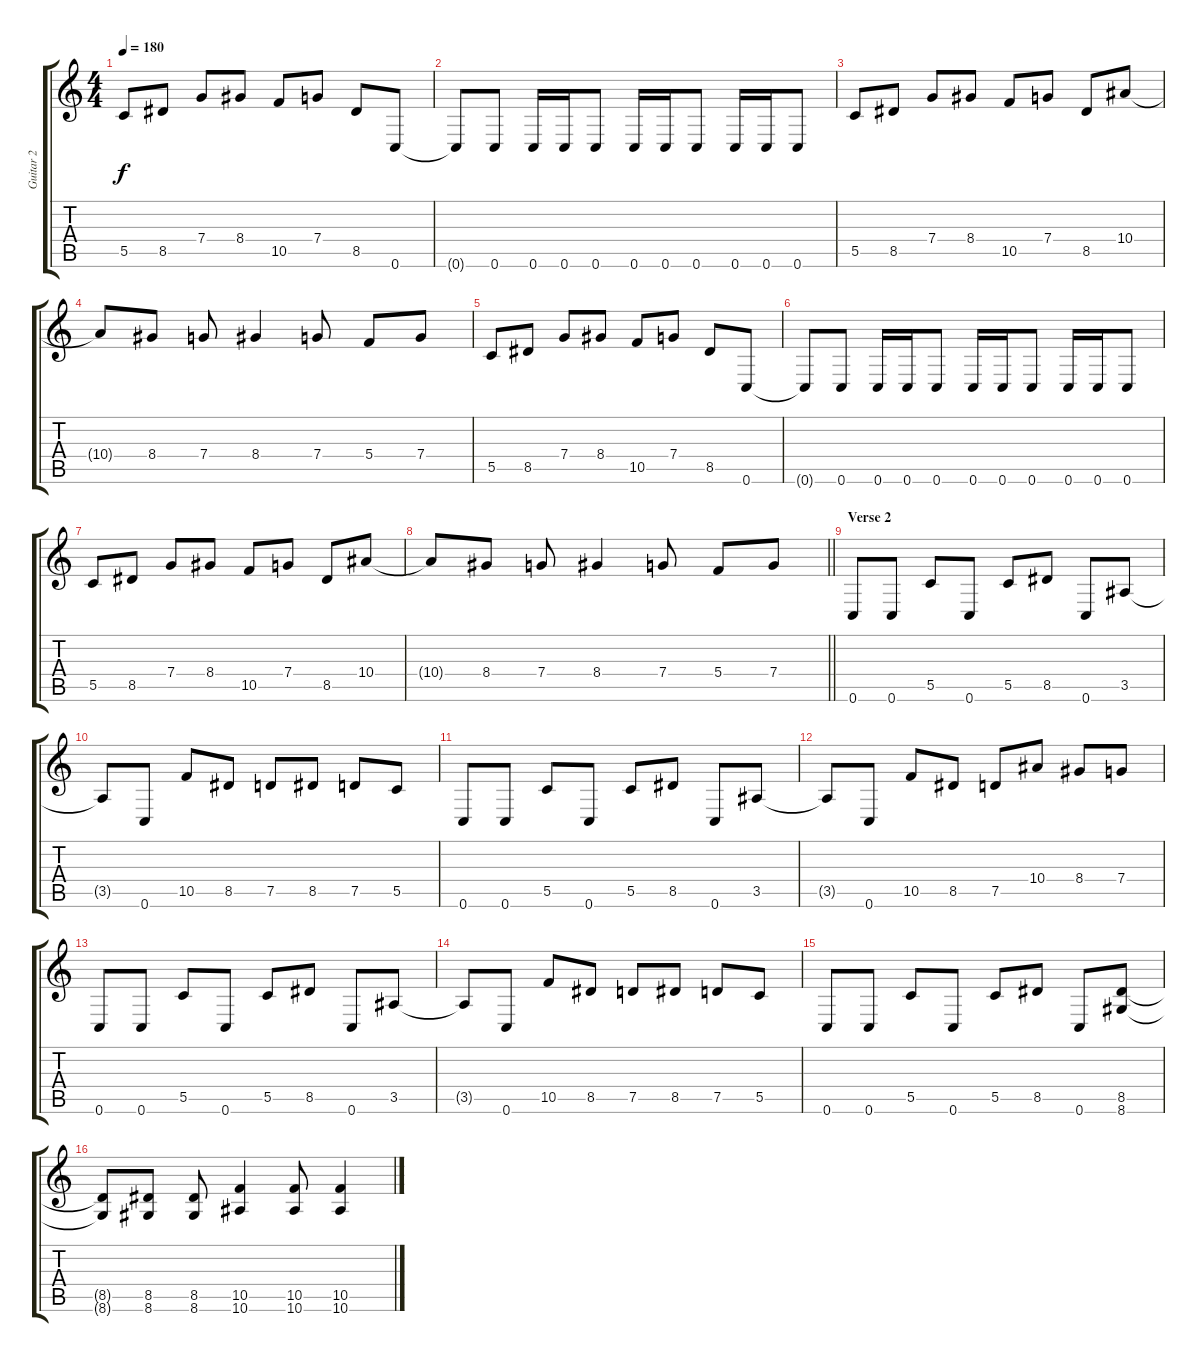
\track ("Guitar 2" "Guitar 2") {instrument overdrivenguitar}
\staff {score tabs}
\tuning (D4 A3 F3 C3 G2 C2) {hide}
\ts (4 4)
\tempo 180
\clef g2
\ks c
5.5.8{dy f} 8.5.8 7.4.8 8.4.8 10.5.8 7.4.8 8.5.8 0.6.8 |
0.6{t}.8 0.6.8 0.6.16 0.6.16 0.6.8 0.6.16 0.6.16 0.6.8 0.6.16 0.6.16 0.6.8 |
5.5.8 8.5.8 7.4.8 8.4.8 10.5.8 7.4.8 8.5.8 10.4.8 |
10.4{t}.8 8.4.8 7.4.8 8.4.4 7.4.8 5.4.8 7.4.8 |
5.5.8 8.5.8 7.4.8 8.4.8 10.5.8 7.4.8 8.5.8 0.6.8 |
0.6{t}.8 0.6.8 0.6.16 0.6.16 0.6.8 0.6.16 0.6.16 0.6.8 0.6.16 0.6.16 0.6.8 |
5.5.8 8.5.8 7.4.8 8.4.8 10.5.8 7.4.8 8.5.8 10.4.8 |
\barLineRight lightlight
10.4{t}.8 8.4.8 7.4.8 8.4.4 7.4.8 5.4.8 7.4.8 |
\section ("" "Verse 2")
0.6.8 0.6.8 5.5.8 0.6.8 5.5.8 8.5.8 0.6.8 3.5.8 |
3.5{t}.8 0.6.8 10.5.8 8.5.8 7.5.8 8.5.8 7.5.8 5.5.8 |
0.6.8 0.6.8 5.5.8 0.6.8 5.5.8 8.5.8 0.6.8 3.5.8 |
3.5{t}.8 0.6.8 10.5.8 8.5.8 7.5.8 10.4.8 8.4.8 7.4.8 |
0.6.8 0.6.8 5.5.8 0.6.8 5.5.8 8.5.8 0.6.8 3.5.8 |
3.5{t}.8 0.6.8 10.5.8 8.5.8 7.5.8 8.5.8 7.5.8 5.5.8 |
0.6.8 0.6.8 5.5.8 0.6.8 5.5.8 8.5.8 0.6.8 (8.5 8.6).8 |
(8.5{t} 8.6{t}).8 (8.5 8.6).8 (8.5 8.6).8 (10.5 10.6).4 (10.5 10.6).8 (10.5 10.6).4
